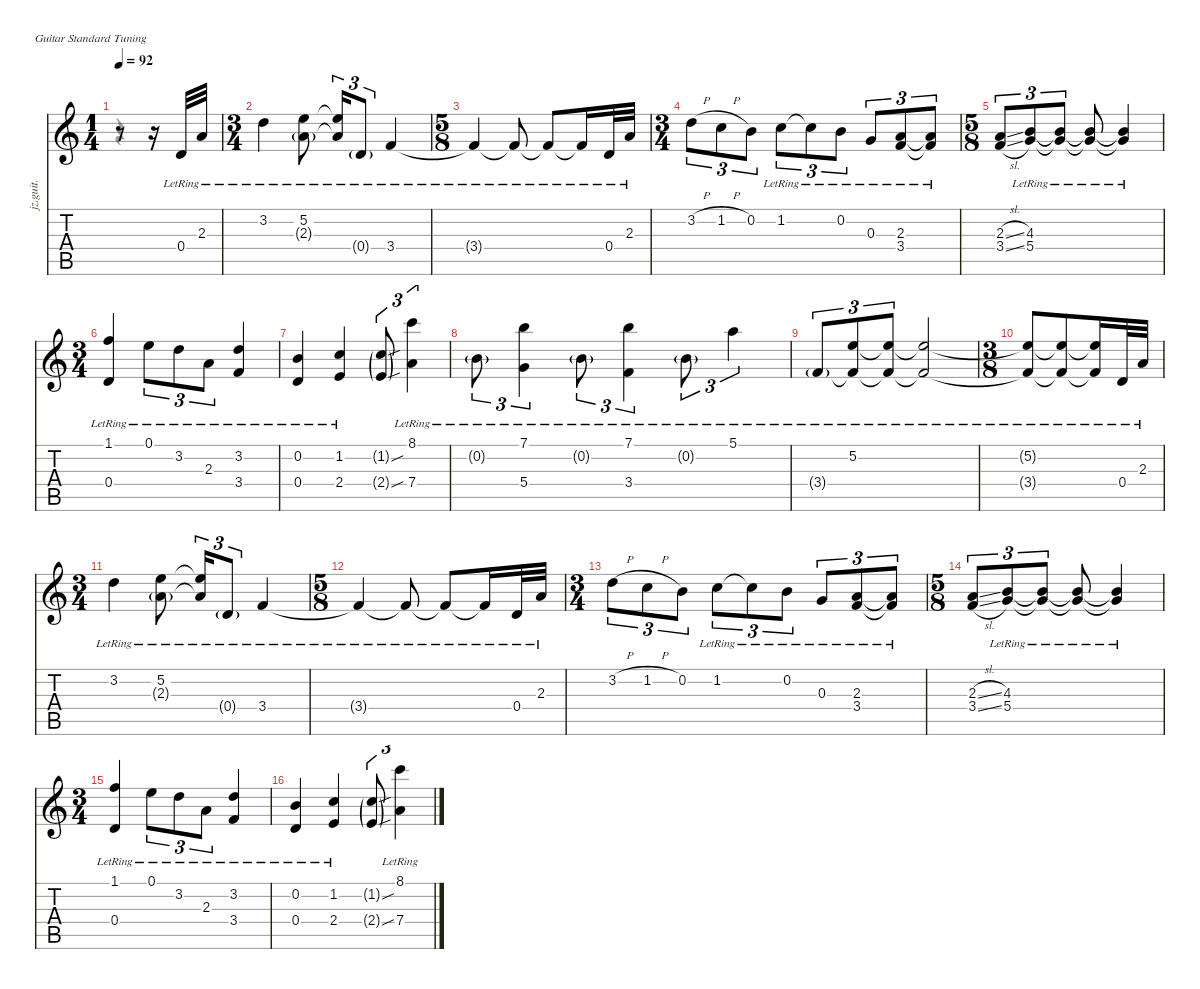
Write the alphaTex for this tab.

\defaultSystemsLayout 4
\hideDynamics
\bracketExtendMode nobrackets
\otherSystemsTrackNameOrientation horizontal
\track ("Mikael Akerfeldt (Clean Jazz)" "jz.guit.") {instrument electricguitarjazz}
\staff {score tabs}
\tuning (E4 B3 G3 D3 A2 E2)
\voice
\ts (1 4)
\beaming (8 2)
\tempo 92
\clef g2
\ks c
r.8{dy f instrument electricguitarjazz beam Up} r.16{beam Up} 0.4{lr}.32{beam Up} 2.3{lr}.32{beam Up} |
\ts (3 4)
\beaming (8 2 2 2)
3.2{lr}.4{beam Down} (5.2{lr} 2.3{g lr}).8{beam Down} (5.2{lr t} 2.3{lr t}).16{tu (3 2) beam Up} 0.4{g lr}.8{tu (3 2) dy mf beam Up} 3.4{lr}.4{dy f beam Up} |
\ts (5 8)
\beaming (8 3 2)
3.4{lr t}.4{beam Up} 3.4{lr t}.8{beam Up} 3.4{lr t}.8{beam Up} 3.4{lr t}.16{beam Up} 0.4{lr}.32{beam Up} 2.3{lr}.32{beam Up} |
\ts (3 4)
\beaming (8 2 2 2)
3.2{h}.8{tu (3 2) beam Down} 1.2{h}.8{tu (3 2) beam Down} 0.2.8{tu (3 2) beam Down} 1.2{lr}.8{tu (3 2) beam Down} 1.2{lr t}.8{tu (3 2) beam Down} 0.2{lr}.8{tu (3 2) beam Down} 0.3{lr}.8{tu (3 2) beam Up} (2.3{lr} 3.4{lr}).8{tu (3 2) beam Up} (2.3{lr t} 3.4{lr t}).8{tu (3 2) beam Up} |
\ts (5 8)
\beaming (8 3 2)
(2.3{sl} 3.4{sl}).8{tu (3 2) beam Up} (4.3{lr} 5.4{lr}).8{tu (3 2) beam Up} (4.3{lr t} 5.4{lr t}).8{tu (3 2) beam Up} (4.3{lr t} 5.4{lr t}).8{beam Up} (4.3{lr t} 5.4{lr t}).4{beam Up} |
\ts (3 4)
\beaming (8 2 2 2)
(1.1{lr} 0.4{lr}).4{beam Up} 0.1{lr}.8{tu (3 2) beam Down} 3.2{lr}.8{tu (3 2) beam Down} 2.3{lr}.8{tu (3 2) beam Down} (3.2{lr} 3.4{lr}).4{beam Up} |
(0.2{lr} 0.4{lr}).4{instrument guitarfretnoise instrument electricguitarjazz beam Up} (1.2{lr} 2.4{lr}).4{beam Up} (1.2{sou g} 2.4{sou g}).8{tu (3 2) dy mf beam Up} (8.1{lr} 7.4{lr}).4{tu (3 2) dy f beam Down} |
0.2{g lr}.8{tu (3 2) dy mf beam Down} (7.1{lr} 5.4{lr}).4{tu (3 2) dy f beam Down} 0.2{g lr}.8{tu (3 2) dy mf beam Down} (7.1{lr} 3.4{lr}).4{tu (3 2) dy f beam Down} 0.2{g lr}.8{tu (3 2) dy mf beam Down} 5.1{lr}.4{tu (3 2) dy f beam Down} |
3.4{g lr}.8{tu (3 2) dy mf beam Up} (5.2{lr} 3.4{lr t}).8{tu (3 2) dy f beam Up} (5.2{lr t} 3.4{lr t}).8{tu (3 2) beam Up} (5.2{lr t} 3.4{lr t}).2{beam Up} |
\ts (3 8)
\beaming (8 3)
(5.2{lr t} 3.4{lr t}).8{beam Up} (5.2{lr t} 3.4{lr t}).8{beam Up} (5.2{lr t} 3.4{lr t}).16{beam Up} 0.4{lr}.32{beam Up} 2.3{lr}.32{beam Up} |
\ts (3 4)
\beaming (8 2 2 2)
3.2{lr}.4{beam Down} (5.2{lr} 2.3{g lr}).8{beam Down} (5.2{lr t} 2.3{lr t}).16{tu (3 2) beam Up} 0.4{g lr}.8{tu (3 2) dy mf beam Up} 3.4{lr}.4{dy f beam Up} |
\ts (5 8)
\beaming (8 3 2)
3.4{lr t}.4{beam Up} 3.4{lr t}.8{beam Up} 3.4{lr t}.8{beam Up} 3.4{lr t}.16{beam Up} 0.4{lr}.32{beam Up} 2.3{lr}.32{beam Up} |
\ts (3 4)
\beaming (8 2 2 2)
3.2{h}.8{tu (3 2) beam Down} 1.2{h}.8{tu (3 2) beam Down} 0.2.8{tu (3 2) beam Down} 1.2{lr}.8{tu (3 2) beam Down} 1.2{lr t}.8{tu (3 2) beam Down} 0.2{lr}.8{tu (3 2) beam Down} 0.3{lr}.8{tu (3 2) beam Up} (2.3{lr} 3.4{lr}).8{tu (3 2) beam Up} (2.3{lr t} 3.4{lr t}).8{tu (3 2) beam Up} |
\ts (5 8)
\beaming (8 3 2)
(2.3{sl} 3.4{sl}).8{tu (3 2) beam Up} (4.3{lr} 5.4{lr}).8{tu (3 2) beam Up} (4.3{lr t} 5.4{lr t}).8{tu (3 2) beam Up} (4.3{lr t} 5.4{lr t}).8{beam Up} (4.3{lr t} 5.4{lr t}).4{beam Up} |
\ts (3 4)
\beaming (8 2 2 2)
(1.1{lr} 0.4{lr}).4{beam Up} 0.1{lr}.8{tu (3 2) beam Down} 3.2{lr}.8{tu (3 2) beam Down} 2.3{lr}.8{tu (3 2) beam Down} (3.2{lr} 3.4{lr}).4{beam Up} |
(0.2{lr} 0.4{lr}).4{instrument guitarfretnoise instrument electricguitarjazz beam Up} (1.2{lr} 2.4{lr}).4{beam Up} (1.2{sou g} 2.4{sou g}).8{tu (3 2) dy mf beam Up} (8.1{lr} 7.4{lr}).4{tu (3 2) dy f beam Down}
\voice
\clef g2
\ottava regular
\simile none
\ks c
r.4{dy mf beam Down} |
|
|
|
|
|
|
|
|
|
|
|
|
|
|
